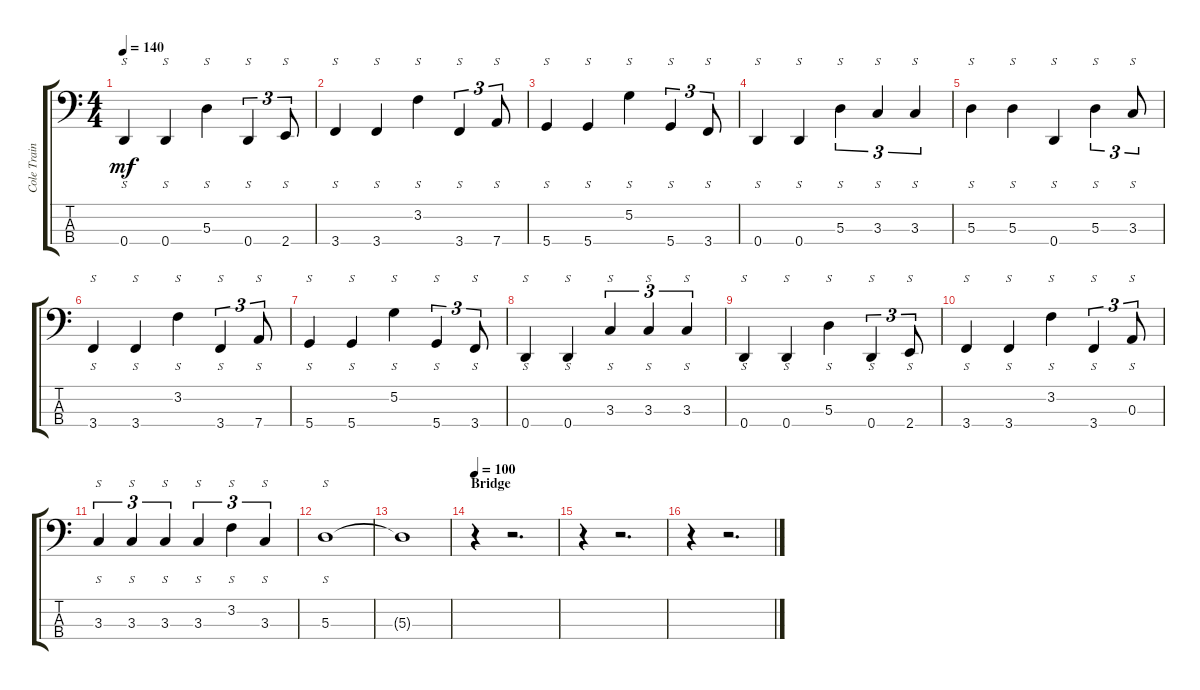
\track ("Cole Train" "Cole Train") {instrument electricbassfinger}
\staff {score tabs}
\tuning (G2 D2 A1 D1) {hide}
\ts (4 4)
\tempo 140
\clef f4
\ks c
0.4.4{s dy mf} 0.4.4{s} 5.3.4{s} 0.4.4{s tu (3 2)} 2.4.8{s tu (3 2)} |
3.4.4{s} 3.4.4{s} 3.2.4{s} 3.4.4{s tu (3 2)} 7.4.8{s tu (3 2)} |
5.4.4{s} 5.4.4{s} 5.2.4{s} 5.4.4{s tu (3 2)} 3.4.8{s tu (3 2)} |
0.4.4{s} 0.4.4{s} 5.3.4{s tu (3 2)} 3.3.4{s tu (3 2)} 3.3.4{s tu (3 2)} |
5.3.4{s} 5.3.4{s} 0.4.4{s} 5.3.4{s tu (3 2)} 3.3.8{s tu (3 2)} |
3.4.4{s} 3.4.4{s} 3.2.4{s} 3.4.4{s tu (3 2)} 7.4.8{s tu (3 2)} |
5.4.4{s} 5.4.4{s} 5.2.4{s} 5.4.4{s tu (3 2)} 3.4.8{s tu (3 2)} |
0.4.4{s} 0.4.4{s} 3.3.4{s tu (3 2)} 3.3.4{s tu (3 2)} 3.3.4{s tu (3 2)} |
0.4.4{s} 0.4.4{s} 5.3.4{s} 0.4.4{s tu (3 2)} 2.4.8{s tu (3 2)} |
3.4.4{s} 3.4.4{s} 3.2.4{s} 3.4.4{s tu (3 2)} 0.3.8{s tu (3 2)} |
3.3.4{s tu (3 2)} 3.3.4{s tu (3 2)} 3.3.4{s tu (3 2)} 3.3.4{s tu (3 2)} 3.2.4{s tu (3 2)} 3.3.4{s tu (3 2)} |
5.3.1{s} |
5.3{t}.1 |
\section ("" "Bridge")
\tempo 100
r.4 r.2{d} |
r.4 r.2{d} |
r.4 r.2{d}
